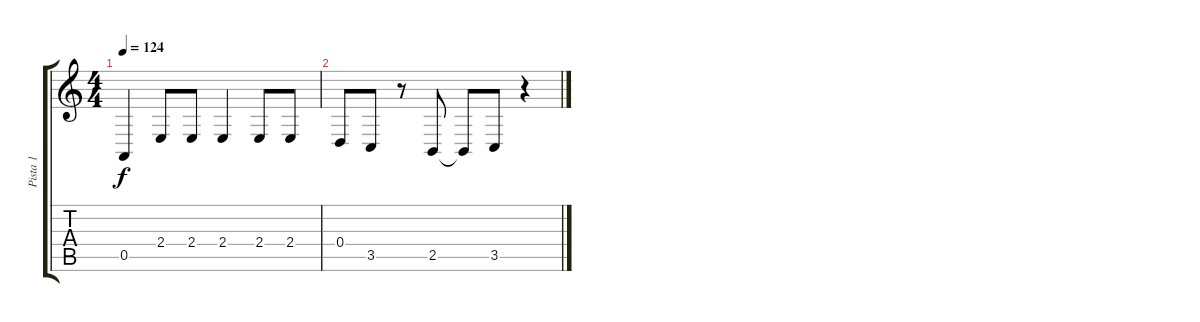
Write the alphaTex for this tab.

\track ("Pista 1" "Pista 1") {instrument harmonica}
\staff {score tabs}
\tuning (E4 B3 G3 D3 A2 E2) {hide}
\ts (4 4)
\tempo 124
\clef g2
\ks c
0.5.4{dy f} 2.4.8 2.4.8 2.4.4 2.4.8 2.4.8 |
0.4.8 3.5.8 r.8 2.5.8 2.5{t}.8 3.5.8 r.4
